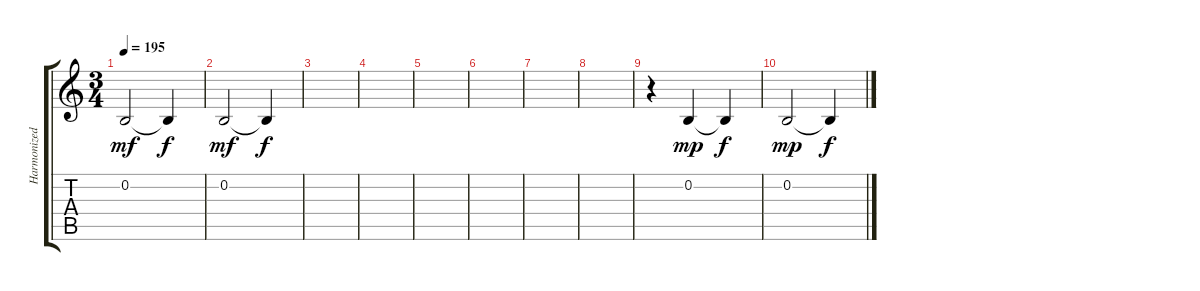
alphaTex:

\track ("Harmonized Voice" "Harmonized") {instrument lead2sawtooth}
\staff {score tabs}
\tuning (E4 B3 G3 D3 A2 E2) {hide}
\ts (3 4)
\tempo 195
\clef g2
\ks c
0.2.2{dy mf} 0.2{t}.4{dy f} |
0.2.2{dy mf} 0.2{t}.4{dy f} |
|
|
|
|
|
|
r.4 0.2.4{dy mp} 0.2{t}.4{dy f} |
0.2.2{dy mp} 0.2{t}.4{dy f}
